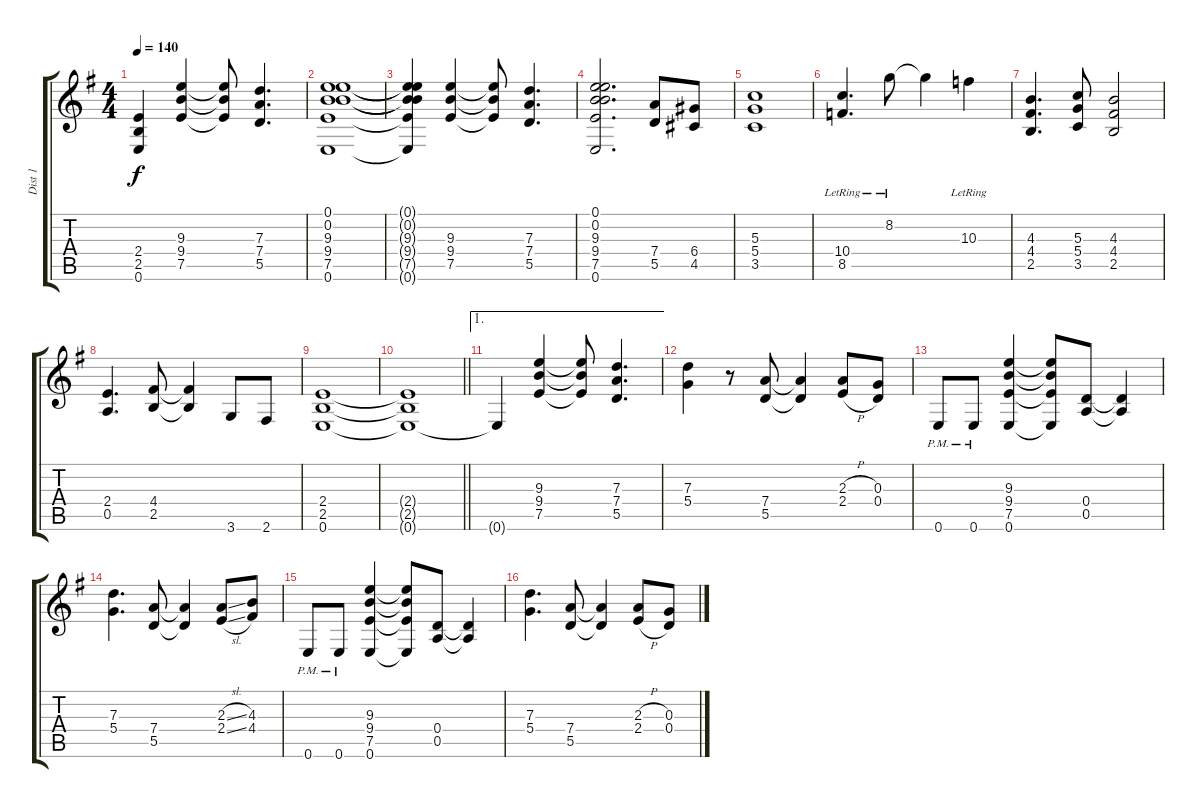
\track ("Dist 1" "Dist 1") {instrument overdrivenguitar}
\staff {score tabs}
\tuning (E4 B3 G3 D3 A2 E2) {hide}
\ts (4 4)
\tempo 140
\clef g2
\ks g
(2.4 2.5 0.6).4{dy f} (9.3 9.4 7.5).4 (9.3{t} 9.4{t} 7.5{t}).8 (7.3 7.4 5.5).4{d} |
(0.1 0.2 9.3 9.4 7.5 0.6).1 |
(0.1{t} 0.2{t} 9.3{t} 9.4{t} 7.5{t} 0.6{t}).4 (9.3 9.4 7.5).4 (9.3{t} 9.4{t} 7.5{t}).8 (7.3 7.4 5.5).4{d} |
(0.1 0.2 9.3 9.4 7.5 0.6).2{d} (7.4 5.5).8 (6.4 4.5).8 |
(5.3 5.4 3.5).1 |
(10.4{lr} 8.5{lr}).4{d} 8.2{lr}.8 8.2{t}.4 10.3{lr}.4 |
(4.3 4.4 2.5).4{d} (5.3 5.4 3.5).8 (4.3 4.4 2.5).2 |
(2.4 0.5).4{d} (4.4 2.5).8 (4.4{t} 2.5{t}).4 3.6.8 2.6.8 |
(2.4 2.5 0.6).1 |
\barLineRight lightlight
(2.4{t} 2.5{t} 0.6{t}).1 |
\ae 1
0.6{t}.4 (9.3 9.4 7.5).4 (9.3{t} 9.4{t} 7.5{t}).8 (7.3 7.4 5.5).4{d} |
(7.3 5.4).4 r.8 (7.4 5.5).8 (7.4{t} 5.5{t}).4 (2.3{h} 2.4{h}).8 (0.3 0.4).8 |
0.6{pm}.8 0.6{pm}.8 (9.3 9.4 7.5 0.6).4 (9.3{t} 9.4{t} 7.5{t} 0.6{t}).8 (0.4 0.5).8 (0.4{t} 0.5{t}).4 |
(7.3 5.4).4{d} (7.4 5.5).8 (7.4{t} 5.5{t}).4 (2.3{sl} 2.4{sl}).8 (4.3 4.4).8 |
0.6{pm}.8 0.6{pm}.8 (9.3 9.4 7.5 0.6).4 (9.3{t} 9.4{t} 7.5{t} 0.6{t}).8 (0.4 0.5).8 (0.4{t} 0.5{t}).4 |
(7.3 5.4).4{d} (7.4 5.5).8 (7.4{t} 5.5{t}).4 (2.3{h} 2.4{h}).8 (0.3 0.4).8
